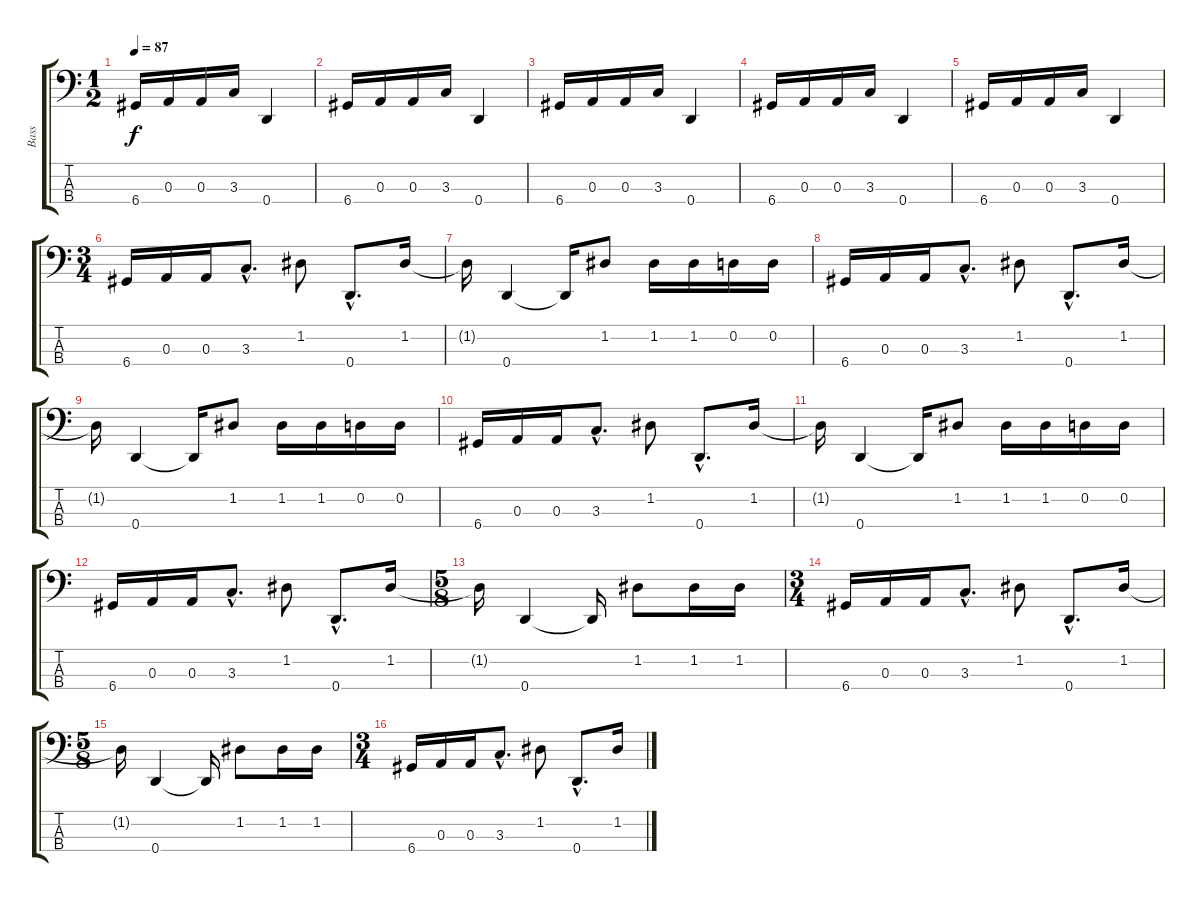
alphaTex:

\track ("Bass" "Bass") {instrument slapbass2}
\staff {score tabs}
\tuning (G2 D2 A1 D1) {hide}
\ts (1 2)
\tempo 87
\clef f4
\ks c
6.4.16{dy f} 0.3.16 0.3.16 3.3.16 0.4.4 |
6.4.16 0.3.16 0.3.16 3.3.16 0.4.4 |
6.4.16 0.3.16 0.3.16 3.3.16 0.4.4 |
6.4.16 0.3.16 0.3.16 3.3.16 0.4.4 |
6.4.16 0.3.16 0.3.16 3.3.16 0.4.4 |
\ts (3 4)
6.4.16 0.3.16 0.3.16 3.3{hac}.8{d} 1.2.8 0.4{hac}.8{d} 1.2.16 |
1.2{t}.16 0.4.4 0.4{t}.16 1.2.8 1.2.16 1.2.16 0.2.16 0.2.16 |
6.4.16 0.3.16 0.3.16 3.3{hac}.8{d} 1.2.8 0.4{hac}.8{d} 1.2.16 |
1.2{t}.16 0.4.4 0.4{t}.16 1.2.8 1.2.16 1.2.16 0.2.16 0.2.16 |
6.4.16 0.3.16 0.3.16 3.3{hac}.8{d} 1.2.8 0.4{hac}.8{d} 1.2.16 |
1.2{t}.16 0.4.4 0.4{t}.16 1.2.8 1.2.16 1.2.16 0.2.16 0.2.16 |
6.4.16 0.3.16 0.3.16 3.3{hac}.8{d} 1.2.8 0.4{hac}.8{d} 1.2.16 |
\ts (5 8)
1.2{t}.16 0.4.4 0.4{t}.16 1.2.8 1.2.16 1.2.16 |
\ts (3 4)
6.4.16 0.3.16 0.3.16 3.3{hac}.8{d} 1.2.8 0.4{hac}.8{d} 1.2.16 |
\ts (5 8)
1.2{t}.16 0.4.4 0.4{t}.16 1.2.8 1.2.16 1.2.16 |
\ts (3 4)
6.4.16 0.3.16 0.3.16 3.3{hac}.8{d} 1.2.8 0.4{hac}.8{d} 1.2.16
